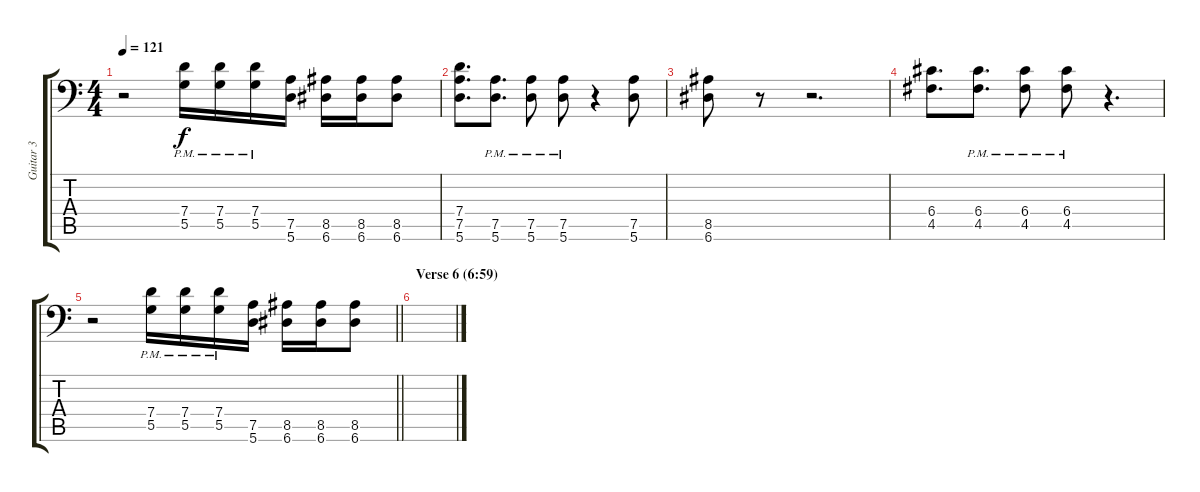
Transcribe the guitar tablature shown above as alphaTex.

\track ("Guitar 3" "Guitar 3") {instrument distortionguitar}
\staff {score tabs}
\tuning (A3 E3 C3 G2 D2 A1) {hide}
\ts (4 4)
\tempo 121
\clef f4
\ks c
r.2{dy f} (7.4{pm} 5.5).16 (7.4{pm} 5.5).16 (7.4{pm} 5.5).16 (7.5 5.6).16 (8.5 6.6).16 (8.5 6.6).16 (8.5 6.6).8 |
(7.4 7.5 5.6).8{d} (7.5{pm} 5.6{pm}).8{d} (7.5{pm} 5.6{pm}).8 (7.5{pm} 5.6{pm}).8 r.4 (7.5 5.6).8 |
(8.5 6.6).8 r.8 r.2{d} |
(6.4 4.5).8{d} (6.4{pm} 4.5{pm}).8{d} (6.4{pm} 4.5{pm}).8 (6.4{pm} 4.5{pm}).8 r.4{d} |
\barLineRight lightlight
r.2 (7.4{pm} 5.5).16 (7.4{pm} 5.5).16 (7.4{pm} 5.5).16 (7.5 5.6).16 (8.5 6.6).16 (8.5 6.6).16 (8.5 6.6).8 |
\section ("" "Verse 6 (6:59)")
